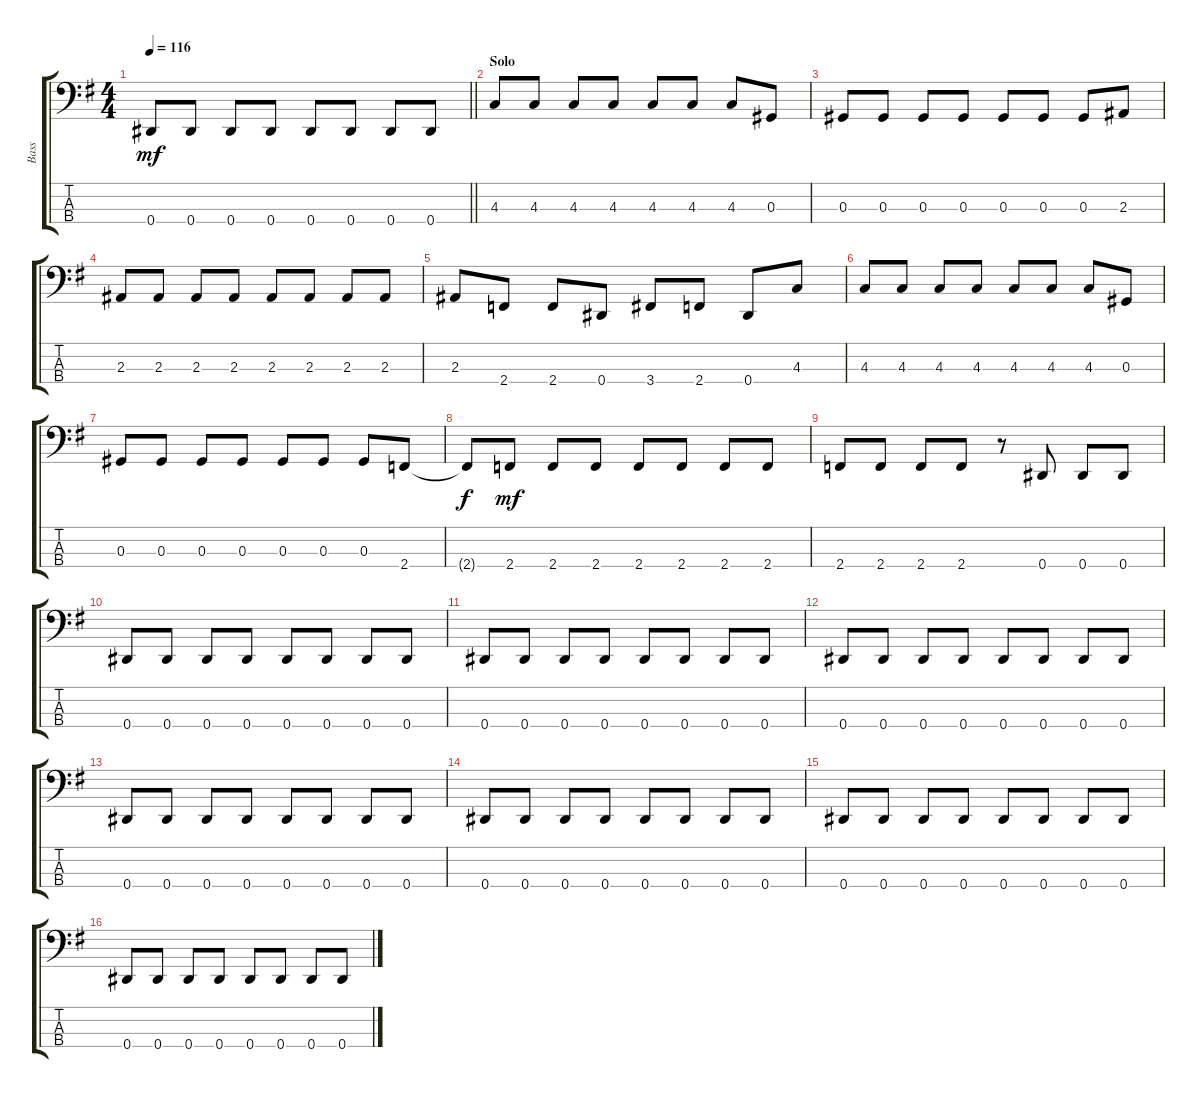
\track ("Bass" "Bass") {instrument electricbassfinger}
\staff {score tabs}
\tuning (Gb2 Db2 Ab1 Eb1) {hide}
\ts (4 4)
\tempo 116
\clef f4
\barLineRight lightlight
\ks g
0.4.8{dy mf} 0.4.8 0.4.8 0.4.8 0.4.8 0.4.8 0.4.8 0.4.8 |
\section ("" "Solo")
4.3.8 4.3.8 4.3.8 4.3.8 4.3.8 4.3.8 4.3.8 0.3.8 |
0.3.8 0.3.8 0.3.8 0.3.8 0.3.8 0.3.8 0.3.8 2.3.8 |
2.3.8 2.3.8 2.3.8 2.3.8 2.3.8 2.3.8 2.3.8 2.3.8 |
2.3.8 2.4.8 2.4.8 0.4.8 3.4.8 2.4.8 0.4.8 4.3.8 |
4.3.8 4.3.8 4.3.8 4.3.8 4.3.8 4.3.8 4.3.8 0.3.8 |
0.3.8 0.3.8 0.3.8 0.3.8 0.3.8 0.3.8 0.3.8 2.4.8 |
2.4{t}.8{dy f} 2.4.8{dy mf} 2.4.8 2.4.8 2.4.8 2.4.8 2.4.8 2.4.8 |
2.4.8 2.4.8 2.4.8 2.4.8 r.8 0.4.8 0.4.8 0.4.8 |
0.4.8 0.4.8 0.4.8 0.4.8 0.4.8 0.4.8 0.4.8 0.4.8 |
0.4.8 0.4.8 0.4.8 0.4.8 0.4.8 0.4.8 0.4.8 0.4.8 |
0.4.8 0.4.8 0.4.8 0.4.8 0.4.8 0.4.8 0.4.8 0.4.8 |
0.4.8 0.4.8 0.4.8 0.4.8 0.4.8 0.4.8 0.4.8 0.4.8 |
0.4.8 0.4.8 0.4.8 0.4.8 0.4.8 0.4.8 0.4.8 0.4.8 |
0.4.8 0.4.8 0.4.8 0.4.8 0.4.8 0.4.8 0.4.8 0.4.8 |
0.4.8 0.4.8 0.4.8 0.4.8 0.4.8 0.4.8 0.4.8 0.4.8
